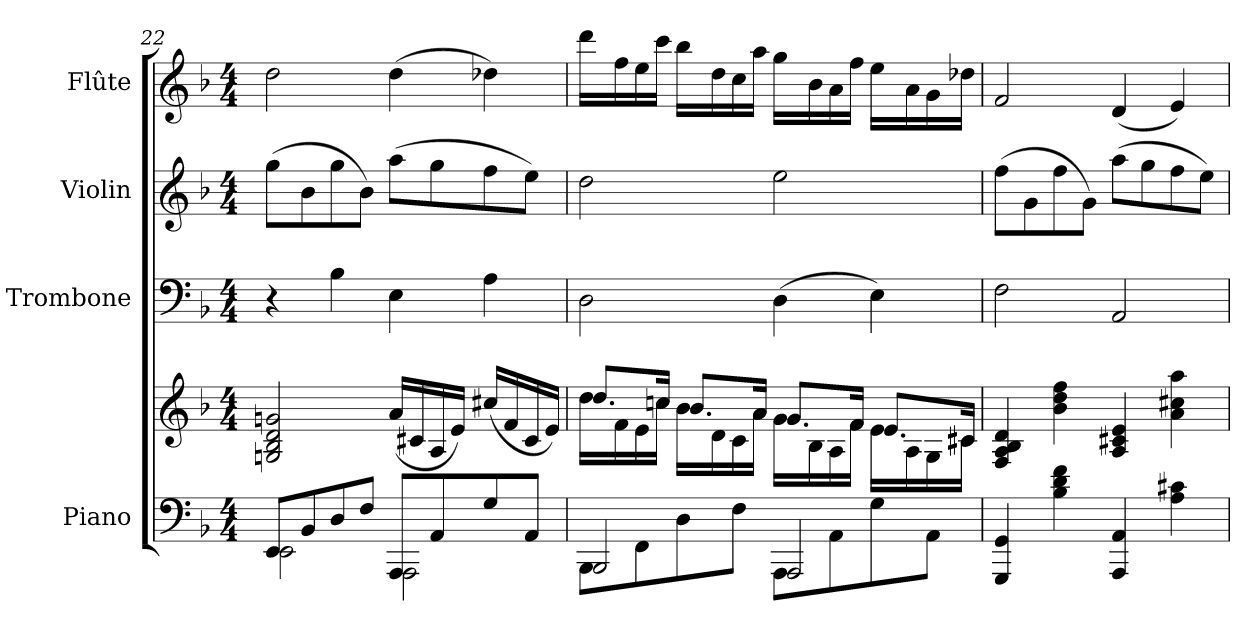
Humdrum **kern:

**kern	**kern	**kern	**kern	**kern
*part4	*part4	*part3	*part2	*part1
*staff5	*staff4	*staff3	*staff2	*staff1
*I"Piano	*	*I"Trombone	*I"Violin	*I"Flûte
*I'Pno.	*	*I'Tbn.	*I'Vln.	*I'Fl.
*clefF4	*clefG2	*clefF4	*clefG2	*clefG2
*k[b-]	*k[b-]	*k[b-]	*k[b-]	*k[b-]
*M4/4	*M4/4	*M4/4	*M4/4	*M4/4
=22	=22	=22	=22	=22
*^	*	*	*	*
8EE/L	2EE\	2Gn/ 2B-/ 2d/ 2gn/	4r	(8gg\L	2dd\
8BB-/	.	.	.	8b-\	.
8D/	.	.	4B-\	8gg\	.
8F/J	.	.	.	8b-\J)	.
8AAA/L	2AAA\	(16a/LL	4E\	(8aa\L	(4dd\
.	.	16c#X/	.	.	.
8AA/	.	16A/	.	8gg\	.
.	.	16e/JJ)	.	.	.
8G/	.	(16cc#X/LL	4A\	8ff\	4dd-X\)
.	.	16f/	.	.	.
8AA/J	.	16c#/	.	8ee\J)	.
.	.	16e/JJ)	.	.	.
!!LO:LB:g=z
=23	=23	=23	=23	=23	=23
*	*	*^	*	*	*
8BBB-\L	2BBB-/	16dd\LL	8.dd/L	2D\	2dd\	16ddd\LL
.	.	16f\	.	.	.	16ff\
8FF\	.	16e\	.	.	.	16ee\
.	.	16ccn\JJ	16cc/Jk	.	.	16ccc\JJ
8D\	.	16b-\LL	8.b-/L	.	.	16bb-\LL
.	.	16d\	.	.	.	16dd\
8F\J	.	16c\	.	.	.	16cc\
.	.	16a\JJ	16a/Jk	.	.	16aa\JJ
8AAA\L	2AAA/	16g\LL	8.g/L	(4D\	2ee\	16gg\LL
.	.	16B-\	.	.	.	16b-\
8AA\	.	16A\	.	.	.	16a\
.	.	16f\JJ	16f/Jk	.	.	16ff\JJ
8G\	.	16e\LL	8.e/L	4E\)	.	16ee\LL
.	.	16A\	.	.	.	16a\
8AA\J	.	16G\	.	.	.	16g\
.	.	16c#X\JJ	16c#/Jk	.	.	16dd-X\JJ
*v	*v	*	*	*	*	*
*	*v	*v	*	*	*
=24	=24	=24	=24	=24
4GGG/ 4GG/	4F/ 4A/ 4B-/ 4d/	2F\	(8ff\L	2f/
.	.	.	8g\	.
4B-\ 4d\ 4f\	4b-\ 4dd\ 4ff\	.	8ff\	.
.	.	.	8g\J)	.
4AAA/ 4AA/	4A/ 4c#X/ 4e/	2AA/	(8aa\L	(4d/
.	.	.	8gg\	.
4A\ 4c#X\	4a\ 4cc#X\ 4aa\	.	8ff\	4e/)
.	.	.	8ee\J)	.
=	=	=	=	=
*-	*-	*-	*-	*-
